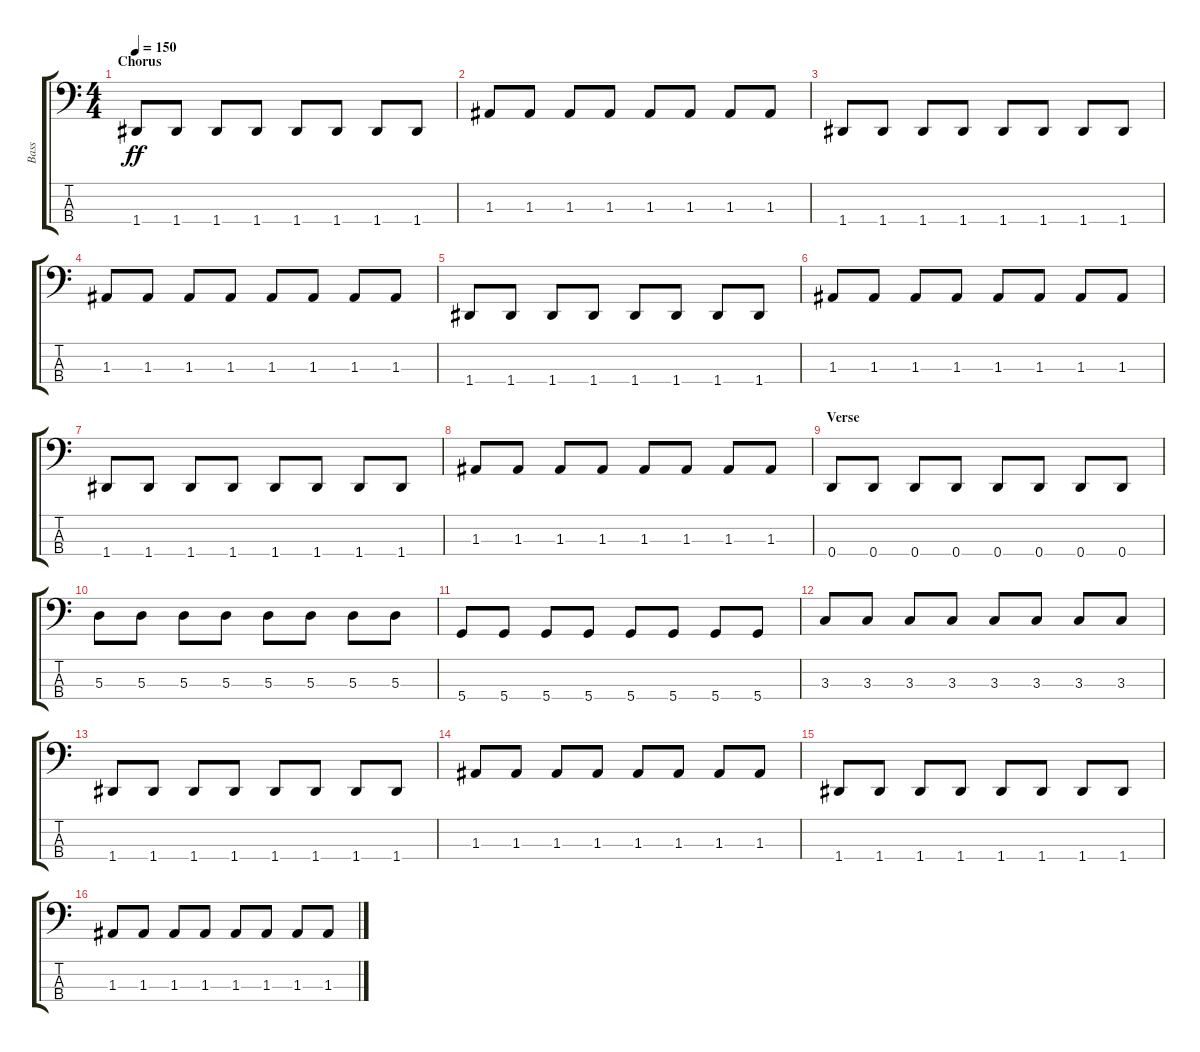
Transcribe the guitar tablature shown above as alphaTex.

\track ("Bass" "Bass") {instrument electricbassfinger}
\staff {score tabs}
\tuning (G2 D2 A1 D1) {hide}
\ts (4 4)
\section ("" "Chorus")
\tempo 150
\clef f4
\ks c
1.4.8{dy ff} 1.4.8 1.4.8 1.4.8 1.4.8 1.4.8 1.4.8 1.4.8 |
1.3.8 1.3.8 1.3.8 1.3.8 1.3.8 1.3.8 1.3.8 1.3.8 |
1.4.8 1.4.8 1.4.8 1.4.8 1.4.8 1.4.8 1.4.8 1.4.8 |
1.3.8 1.3.8 1.3.8 1.3.8 1.3.8 1.3.8 1.3.8 1.3.8 |
1.4.8 1.4.8 1.4.8 1.4.8 1.4.8 1.4.8 1.4.8 1.4.8 |
1.3.8 1.3.8 1.3.8 1.3.8 1.3.8 1.3.8 1.3.8 1.3.8 |
1.4.8 1.4.8 1.4.8 1.4.8 1.4.8 1.4.8 1.4.8 1.4.8 |
1.3.8 1.3.8 1.3.8 1.3.8 1.3.8 1.3.8 1.3.8 1.3.8 |
\section ("" "Verse")
0.4.8 0.4.8 0.4.8 0.4.8 0.4.8 0.4.8 0.4.8 0.4.8 |
5.3.8 5.3.8 5.3.8 5.3.8 5.3.8 5.3.8 5.3.8 5.3.8 |
5.4.8 5.4.8 5.4.8 5.4.8 5.4.8 5.4.8 5.4.8 5.4.8 |
3.3.8 3.3.8 3.3.8 3.3.8 3.3.8 3.3.8 3.3.8 3.3.8 |
1.4.8 1.4.8 1.4.8 1.4.8 1.4.8 1.4.8 1.4.8 1.4.8 |
1.3.8 1.3.8 1.3.8 1.3.8 1.3.8 1.3.8 1.3.8 1.3.8 |
1.4.8 1.4.8 1.4.8 1.4.8 1.4.8 1.4.8 1.4.8 1.4.8 |
1.3.8 1.3.8 1.3.8 1.3.8 1.3.8 1.3.8 1.3.8 1.3.8
